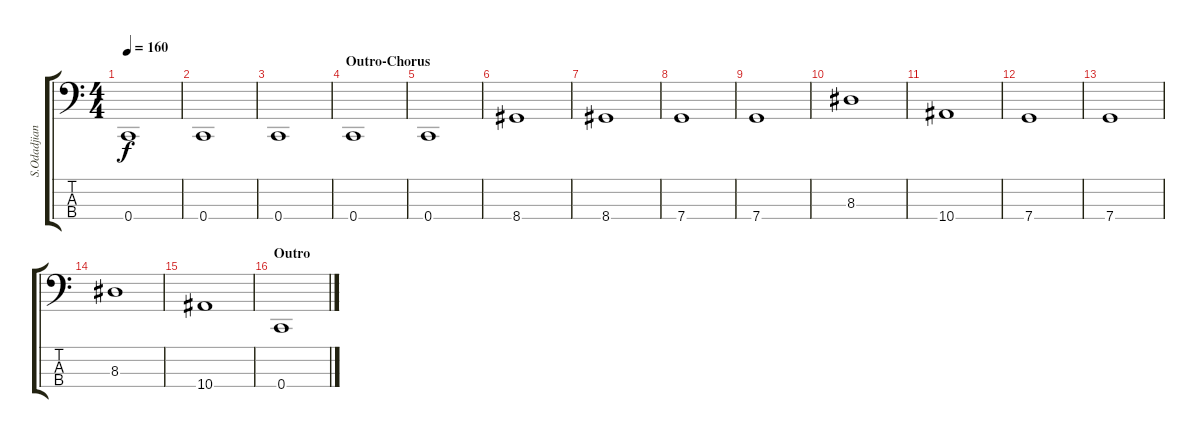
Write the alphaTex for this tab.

\track ("S.Odadjian" "S.Odadjian") {instrument electricbassfinger}
\staff {score tabs}
\tuning (F2 C2 G1 C1) {hide}
\ts (4 4)
\tempo 160
\clef f4
\ks c
0.4.1{dy f} |
0.4.1 |
0.4.1 |
\section ("" "Outro-Chorus")
0.4.1 |
0.4.1 |
8.4.1 |
8.4.1 |
7.4.1 |
7.4.1 |
8.3.1 |
10.4.1 |
7.4.1 |
7.4.1 |
8.3.1 |
10.4.1 |
\section ("" "Outro")
0.4.1
